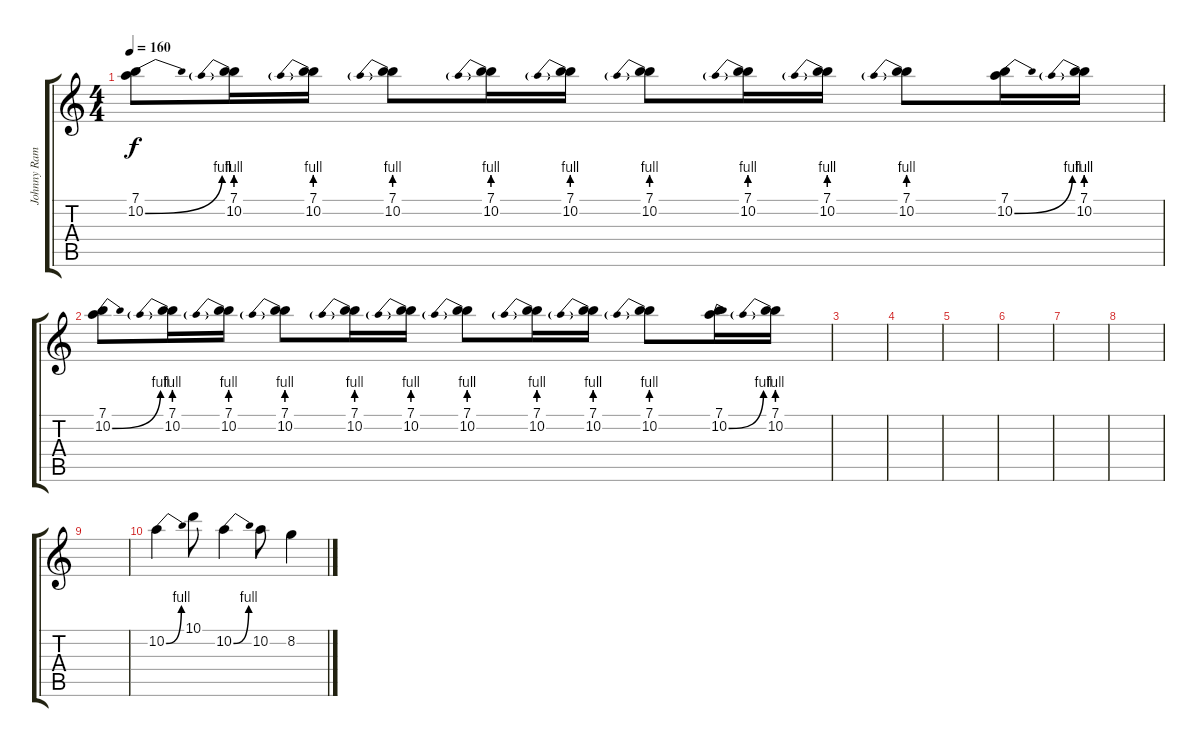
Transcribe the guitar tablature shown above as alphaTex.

\track ("Johnny Ramone" "Johnny Ram") {instrument distortionguitar}
\staff {score tabs}
\tuning (E4 B3 G3 D3 A2 E2) {hide}
\ts (4 4)
\tempo 160
\clef g2
\ks c
(7.1 10.2{be (bend 0 0 60 4)}).8{dy f} (7.1 10.2{be (prebend 0 4 60 4)}).16 (7.1 10.2{be (prebend 0 4 60 4)}).16 (7.1 10.2{be (prebend 0 4 60 4)}).8 (7.1 10.2{be (prebend 0 4 60 4)}).16 (7.1 10.2{be (prebend 0 4 60 4)}).16 (7.1 10.2{be (prebend 0 4 60 4)}).8 (7.1 10.2{be (prebend 0 4 60 4)}).16 (7.1 10.2{be (prebend 0 4 60 4)}).16 (7.1 10.2{be (prebend 0 4 60 4)}).8 (7.1 10.2{be (bend 0 0 60 4)}).16 (7.1 10.2{be (prebend 0 4 60 4)}).16 |
(7.1 10.2{be (bend 0 0 60 4)}).8 (7.1 10.2{be (prebend 0 4 60 4)}).16 (7.1 10.2{be (prebend 0 4 60 4)}).16 (7.1 10.2{be (prebend 0 4 60 4)}).8 (7.1 10.2{be (prebend 0 4 60 4)}).16 (7.1 10.2{be (prebend 0 4 60 4)}).16 (7.1 10.2{be (prebend 0 4 60 4)}).8 (7.1 10.2{be (prebend 0 4 60 4)}).16 (7.1 10.2{be (prebend 0 4 60 4)}).16 (7.1 10.2{be (prebend 0 4 60 4)}).8 (7.1 10.2{be (bend 0 0 60 4)}).16 (7.1 10.2{be (prebend 0 4 60 4)}).16 |
|
|
|
|
|
|
|
10.2{be (bend 0 0 60 4)}.4 10.1.8 10.2{be (bend 0 0 60 4)}.4 10.2.8 8.2.4
